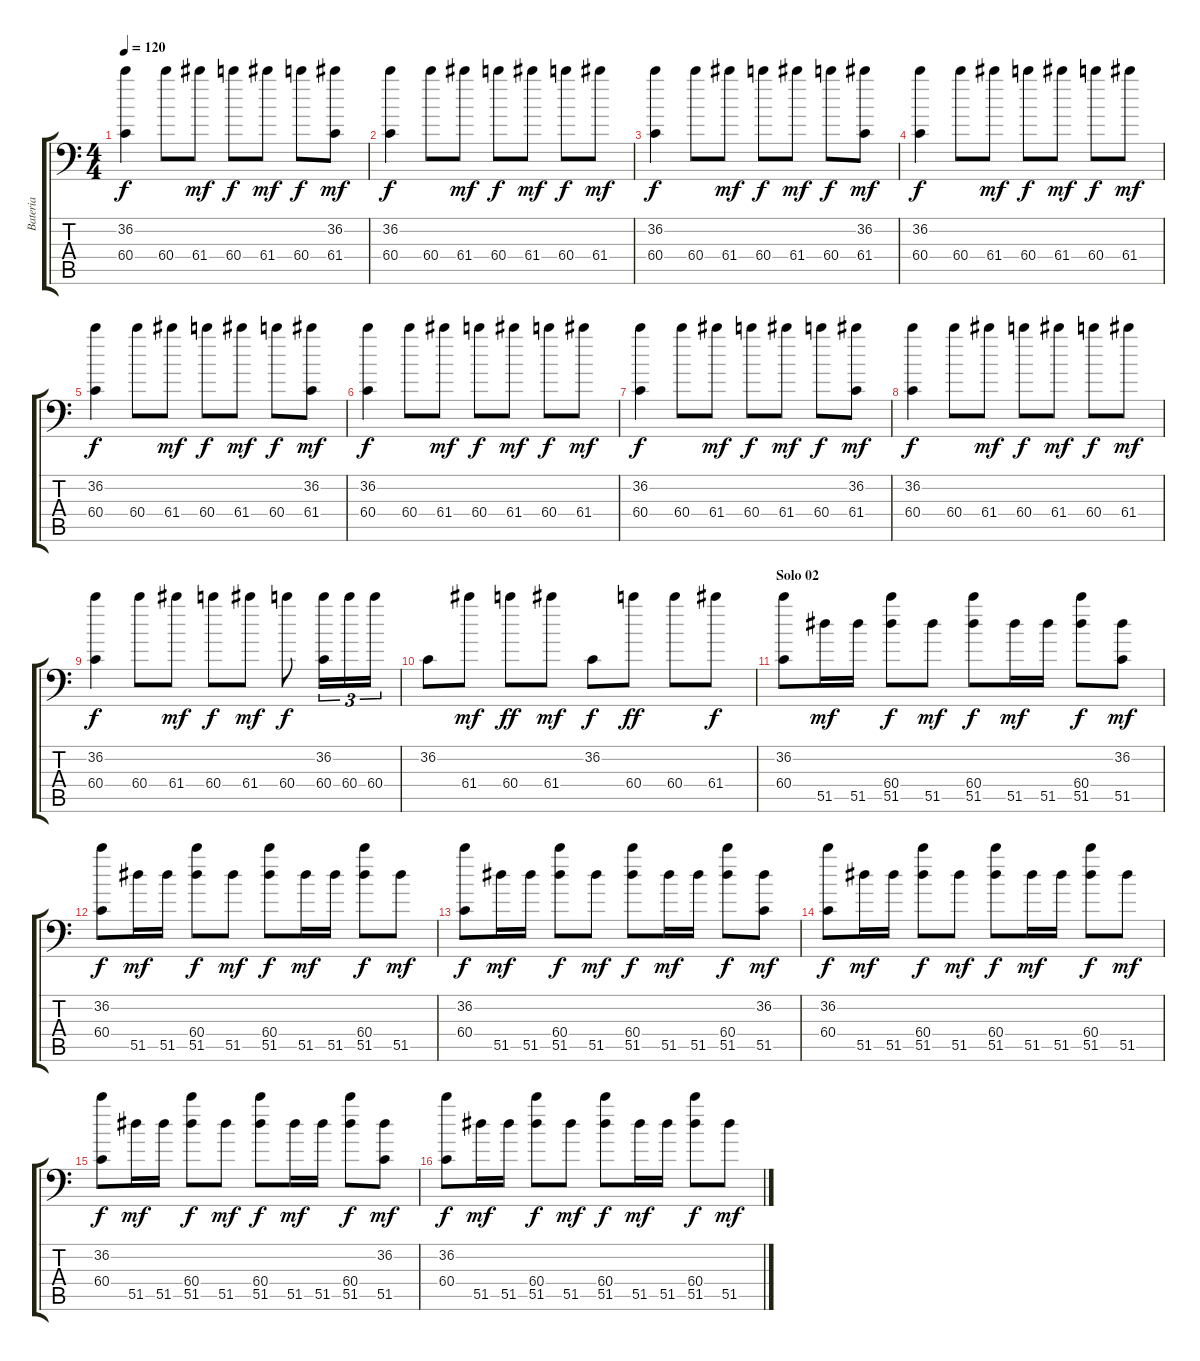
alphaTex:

\track ("Bateria" "Bateria") {instrument acousticgrandpiano}
\staff {score tabs}
\tuning (C-1 C-1 C-1 C-1 C-1 C-1) {hide}
\ts (4 4)
\tempo 120
\clef f4
\ks c
(36.2 60.4).4{dy f} 60.4.8 61.4.8{dy mf} 60.4.8{dy f} 61.4.8{dy mf} 60.4.8{dy f} (36.2 61.4).8{dy mf} |
(36.2 60.4).4{dy f} 60.4.8 61.4.8{dy mf} 60.4.8{dy f} 61.4.8{dy mf} 60.4.8{dy f} 61.4.8{dy mf} |
(36.2 60.4).4{dy f} 60.4.8 61.4.8{dy mf} 60.4.8{dy f} 61.4.8{dy mf} 60.4.8{dy f} (36.2 61.4).8{dy mf} |
(36.2 60.4).4{dy f} 60.4.8 61.4.8{dy mf} 60.4.8{dy f} 61.4.8{dy mf} 60.4.8{dy f} 61.4.8{dy mf} |
(36.2 60.4).4{dy f} 60.4.8 61.4.8{dy mf} 60.4.8{dy f} 61.4.8{dy mf} 60.4.8{dy f} (36.2 61.4).8{dy mf} |
(36.2 60.4).4{dy f} 60.4.8 61.4.8{dy mf} 60.4.8{dy f} 61.4.8{dy mf} 60.4.8{dy f} 61.4.8{dy mf} |
(36.2 60.4).4{dy f} 60.4.8 61.4.8{dy mf} 60.4.8{dy f} 61.4.8{dy mf} 60.4.8{dy f} (36.2 61.4).8{dy mf} |
(36.2 60.4).4{dy f} 60.4.8 61.4.8{dy mf} 60.4.8{dy f} 61.4.8{dy mf} 60.4.8{dy f} 61.4.8{dy mf} |
(36.2 60.4).4{dy f} 60.4.8 61.4.8{dy mf} 60.4.8{dy f} 61.4.8{dy mf} 60.4.8{dy f} (36.2 60.4).16{tu (3 2)} 60.4.16{tu (3 2)} 60.4.16{tu (3 2)} |
36.2.8 61.4.8{dy mf} 60.4.8{dy ff} 61.4.8{dy mf} 36.2.8{dy f} 60.4.8{dy ff} 60.4.8 61.4.8{dy f} |
\section ("" "Solo 02")
(36.2 60.4).8 51.5.16{dy mf} 51.5.16 (60.4 51.5).8{dy f} 51.5.8{dy mf} (60.4 51.5).8{dy f} 51.5.16{dy mf} 51.5.16 (60.4 51.5).8{dy f} (36.2 51.5).8{dy mf} |
(36.2 60.4).8{dy f} 51.5.16{dy mf} 51.5.16 (60.4 51.5).8{dy f} 51.5.8{dy mf} (60.4 51.5).8{dy f} 51.5.16{dy mf} 51.5.16 (60.4 51.5).8{dy f} 51.5.8{dy mf} |
(36.2 60.4).8{dy f} 51.5.16{dy mf} 51.5.16 (60.4 51.5).8{dy f} 51.5.8{dy mf} (60.4 51.5).8{dy f} 51.5.16{dy mf} 51.5.16 (60.4 51.5).8{dy f} (36.2 51.5).8{dy mf} |
(36.2 60.4).8{dy f} 51.5.16{dy mf} 51.5.16 (60.4 51.5).8{dy f} 51.5.8{dy mf} (60.4 51.5).8{dy f} 51.5.16{dy mf} 51.5.16 (60.4 51.5).8{dy f} 51.5.8{dy mf} |
(36.2 60.4).8{dy f} 51.5.16{dy mf} 51.5.16 (60.4 51.5).8{dy f} 51.5.8{dy mf} (60.4 51.5).8{dy f} 51.5.16{dy mf} 51.5.16 (60.4 51.5).8{dy f} (36.2 51.5).8{dy mf} |
(36.2 60.4).8{dy f} 51.5.16{dy mf} 51.5.16 (60.4 51.5).8{dy f} 51.5.8{dy mf} (60.4 51.5).8{dy f} 51.5.16{dy mf} 51.5.16 (60.4 51.5).8{dy f} 51.5.8{dy mf}
